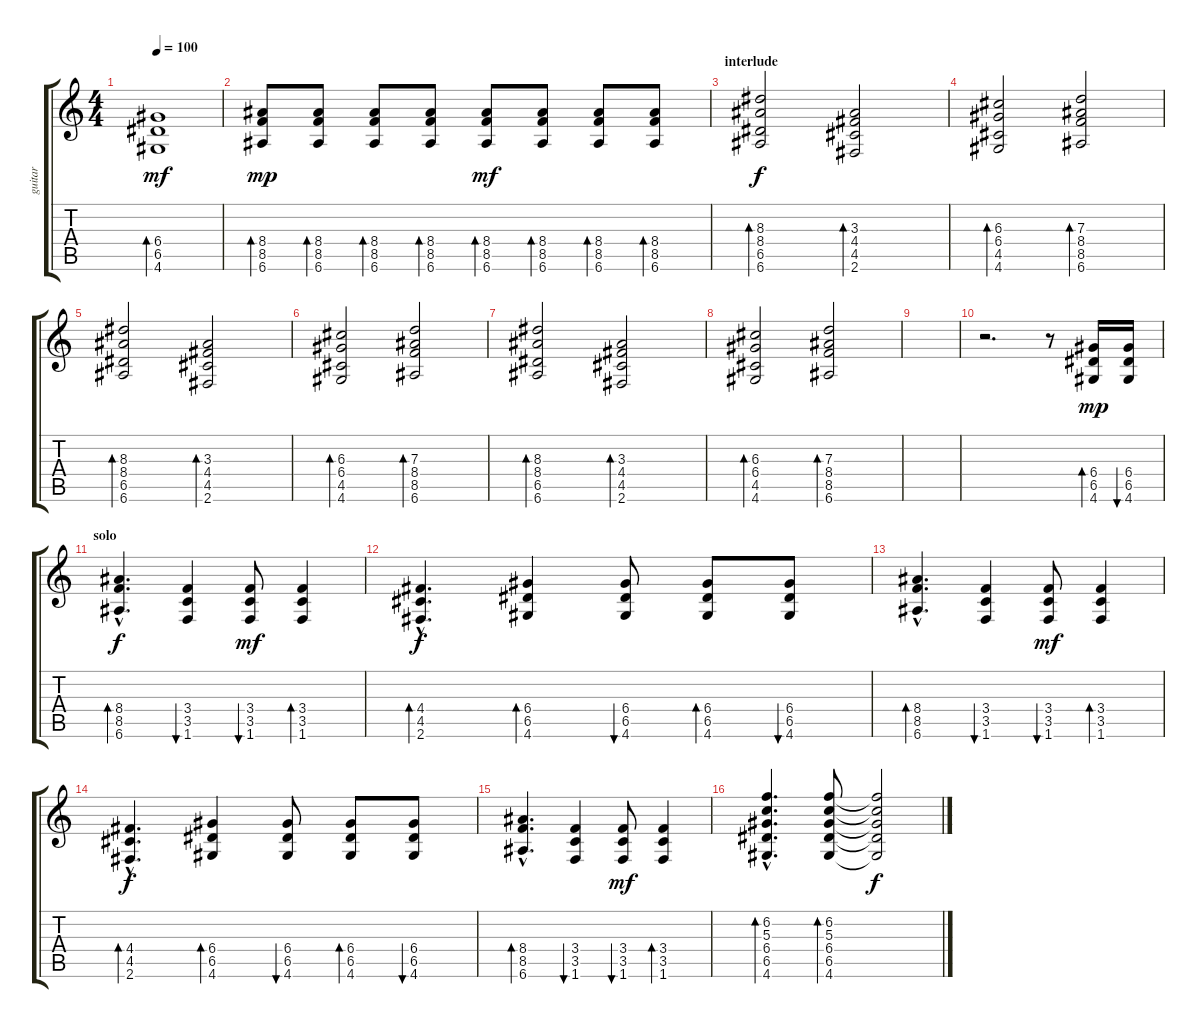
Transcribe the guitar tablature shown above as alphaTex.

\track ("guitar" "guitar") {instrument electricguitarmuted}
\staff {score tabs}
\tuning (E4 B3 G3 D3 A2 E2) {hide}
\ts (4 4)
\tempo 100
\clef g2
\ks c
(6.4 6.5 4.6).1{bd 120 dy mf instrument overdrivenguitar} |
(8.4 8.5 6.6).8{bd 120 dy mp instrument overdrivenguitar} (8.4 8.5 6.6).8{bd 120} (8.4 8.5 6.6).8{bd 120} (8.4 8.5 6.6).8{bd 120} (8.4 8.5 6.6).8{bd 120 dy mf} (8.4 8.5 6.6).8{bd 120} (8.4 8.5 6.6).8{bd 120} (8.4 8.5 6.6).8{bd 120} |
\section ("" "interlude")
(8.3 8.4 6.5 6.6).2{bd 30 dy f instrument electricguitarjazz} (3.3 4.4 4.5 2.6).2{bd 30 instrument electricguitarjazz} |
(6.3 6.4 4.5 4.6).2{bd 30 instrument electricguitarjazz} (7.3 8.4 8.5 6.6).2{bd 30 instrument electricguitarjazz} |
(8.3 8.4 6.5 6.6).2{bd 30 instrument electricguitarjazz} (3.3 4.4 4.5 2.6).2{bd 30 instrument electricguitarjazz} |
(6.3 6.4 4.5 4.6).2{bd 30 instrument electricguitarjazz} (7.3 8.4 8.5 6.6).2{bd 30 instrument electricguitarjazz} |
(8.3 8.4 6.5 6.6).2{bd 30 instrument electricguitarjazz} (3.3 4.4 4.5 2.6).2{bd 30 instrument electricguitarjazz} |
(6.3 6.4 4.5 4.6).2{bd 30 instrument electricguitarjazz} (7.3 8.4 8.5 6.6).2{bd 30 instrument electricguitarjazz} |
|
r.2{d instrument overdrivenguitar} r.8 (6.4 6.5 4.6).16{bd 60 dy mp} (6.4 6.5 4.6).16{bu 60} |
\section ("" "solo")
(8.4{hac} 8.5{hac} 6.6{hac}).4{d bd 60 dy f instrument overdrivenguitar} (3.4 3.5 1.6).4{bu 60} (3.4 3.5 1.6).8{bu 60 dy mf} (3.4 3.5 1.6).4{bd 60} |
(4.4{hac} 4.5{hac} 2.6{hac}).4{d bd 60 dy f instrument overdrivenguitar} (6.4 6.5 4.6).4{bd 60} (6.4 6.5 4.6).8{bu 60} (6.4 6.5 4.6).8{bd 60} (6.4 6.5 4.6).8{bu 60} |
(8.4{hac} 8.5{hac} 6.6{hac}).4{d bd 60 instrument overdrivenguitar} (3.4 3.5 1.6).4{bu 60} (3.4 3.5 1.6).8{bu 60 dy mf} (3.4 3.5 1.6).4{bd 60} |
(4.4{hac} 4.5{hac} 2.6{hac}).4{d bd 60 dy f instrument overdrivenguitar} (6.4 6.5 4.6).4{bd 60} (6.4 6.5 4.6).8{bu 60} (6.4 6.5 4.6).8{bd 60} (6.4 6.5 4.6).8{bu 60} |
(8.4{hac} 8.5{hac} 6.6{hac}).4{d bd 60 instrument overdrivenguitar} (3.4 3.5 1.6).4{bu 60} (3.4 3.5 1.6).8{bu 60 dy mf} (3.4 3.5 1.6).4{bd 60} |
(6.2{hac} 5.3{hac} 6.4{hac} 6.5{hac} 4.6{hac}).4{d bd 60 instrument overdrivenguitar} (6.2 5.3 6.4 6.5 4.6).8{bd 60} (6.2{t} 5.3{t} 6.4{t} 6.5{t} 4.6{t}).2{dy f}
